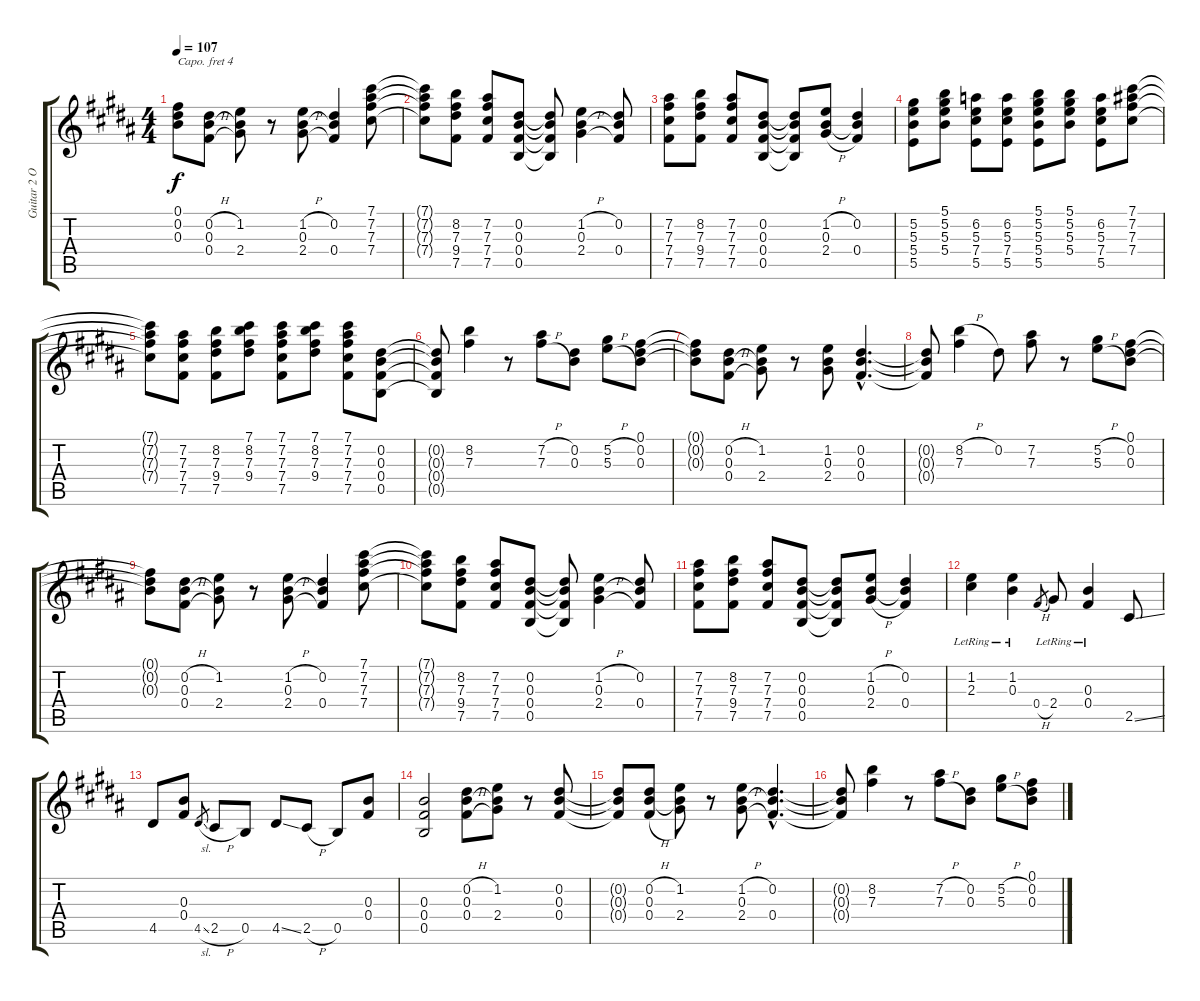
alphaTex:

\track ("Guitar 2 Open G/Capo4" "Guitar 2 O") {instrument overdrivenguitar}
\staff {score tabs}
\capo 4
\tuning (D4 B3 G3 D3 G2 D2) {hide}
\ts (4 4)
\tempo 107
\clef g2
\ks b
(0.1{t} 0.2{t} 0.3{t}).8{dy f} (0.2{h} 0.3 0.4{h}).8 (1.2 0.3{t} 2.4).8 r.8 (1.2{h} 0.3 2.4{h}).8 (0.2 0.3{t} 0.4).4 (7.1 7.2 7.3 7.4).8 |
(7.1{t} 7.2{t} 7.3{t} 7.4{t}).8 (8.2 7.3 9.4 7.5).8 (7.2 7.3 7.4 7.5).8 (0.2 0.3 0.4 0.5).8 (0.2{t} 0.3{t} 0.4{t} 0.5{t}).8 (1.2{h} 0.3 2.4{h}).4 (0.2 0.3{t} 0.4).8 |
(7.2 7.3 7.4 7.5).8 (8.2 7.3 9.4 7.5).8 (7.2 7.3 7.4 7.5).8 (0.2 0.3 0.4 0.5).8 (0.2{t} 0.3{t} 0.4{t} 0.5{t}).8 (1.2{h} 0.3 2.4{h}).8 (0.2 0.3{t} 0.4).4 |
(5.2 5.3 5.4 5.5).8 (5.1 5.2 5.3 5.4).8 (6.2 5.3 7.4 5.5).8 (6.2 5.3 7.4 5.5).8 (5.1 5.2 5.3 5.4 5.5).8 (5.1 5.2 5.3 5.4).8 (6.2 5.3 7.4 5.5).8 (7.1 7.2 7.3 7.4).8 |
(7.1{t} 7.2{t} 7.3{t} 7.4{t}).8 (7.2 7.3 7.4 7.5).8 (8.2 7.3 9.4 7.5).8 (7.1 8.2 7.3 9.4).8 (7.1 7.2 7.3 7.4 7.5).8 (7.1 8.2 7.3 9.4).8 (7.1 7.2 7.3 7.4 7.5).8 (0.2 0.3 0.4 0.5).8 |
(0.2{t} 0.3{t} 0.4{t} 0.5{t}).8 (8.2 7.3).4 r.8 (7.2{h} 7.3{h}).8 (0.2 0.3).8 (5.2{h} 5.3{h}).8 (0.1 0.2 0.3).8 |
(0.1{t} 0.2{t} 0.3{t}).8 (0.2{h} 0.3 0.4{h}).8 (1.2 0.3{t} 2.4).8 r.8 (1.2 0.3 2.4).8 (0.2{hac} 0.3{hac} 0.4{hac}).4{d} |
(0.2{t} 0.3{t} 0.4{t}).8 (8.2{h} 7.3).4 0.2.8 (7.2 7.3).8 r.8 (5.2{h} 5.3{h}).8 (0.1 0.2 0.3).8 |
(0.1{t} 0.2{t} 0.3{t}).8 (0.2{h} 0.3 0.4{h}).8 (1.2 0.3{t} 2.4).8 r.8 (1.2{h} 0.3 2.4{h}).8 (0.2 0.3{t} 0.4).4 (7.1 7.2 7.3 7.4).8 |
(7.1{t} 7.2{t} 7.3{t} 7.4{t}).8 (8.2 7.3 9.4 7.5).8 (7.2 7.3 7.4 7.5).8 (0.2 0.3 0.4 0.5).8 (0.2{t} 0.3{t} 0.4{t} 0.5{t}).8 (1.2{h} 0.3 2.4{h}).4 (0.2 0.3{t} 0.4).8 |
(7.2 7.3 7.4 7.5).8 (8.2 7.3 9.4 7.5).8 (7.2 7.3 7.4 7.5).8 (0.2 0.3 0.4 0.5).8 (0.2{t} 0.3{t} 0.4{t} 0.5{t}).8 (1.2{h} 0.3 2.4{h}).8 (0.2 0.3{t} 0.4).4 |
(1.2{lr} 2.3{lr}).4 (1.2{lr} 0.3{lr}).4 0.4{h}.8{gr} 2.4{lr}.8 (0.3{lr} 0.4{lr}).4 2.5{ss}.8 |
4.5.8 (0.3 0.4).8 4.5{sl}.8{gr} 2.5{h}.8 0.5.8 4.5{ss}.8 2.5{h}.8 0.5.8 (0.3 0.4).8 |
(0.3 0.4 0.5).2 (0.2{h} 0.3 0.4{h}).8 (1.2 0.3{t} 2.4).8 r.8 (0.2 0.3 0.4).8 |
(0.2{t} 0.3{t} 0.4{t}).8 (0.2{h} 0.3 0.4{h}).8 (1.2 0.3{t} 2.4).8 r.8 (1.2{h} 0.3 2.4{h}).8 (0.2{hac} 0.3{hac t} 0.4{hac}).4{d} |
(0.2{t} 0.3{t} 0.4{t}).8 (8.2 7.3).4 r.8 (7.2{h} 7.3{h}).8 (0.2 0.3).8 (5.2{h} 5.3{h}).8 (0.1 0.2 0.3).8
